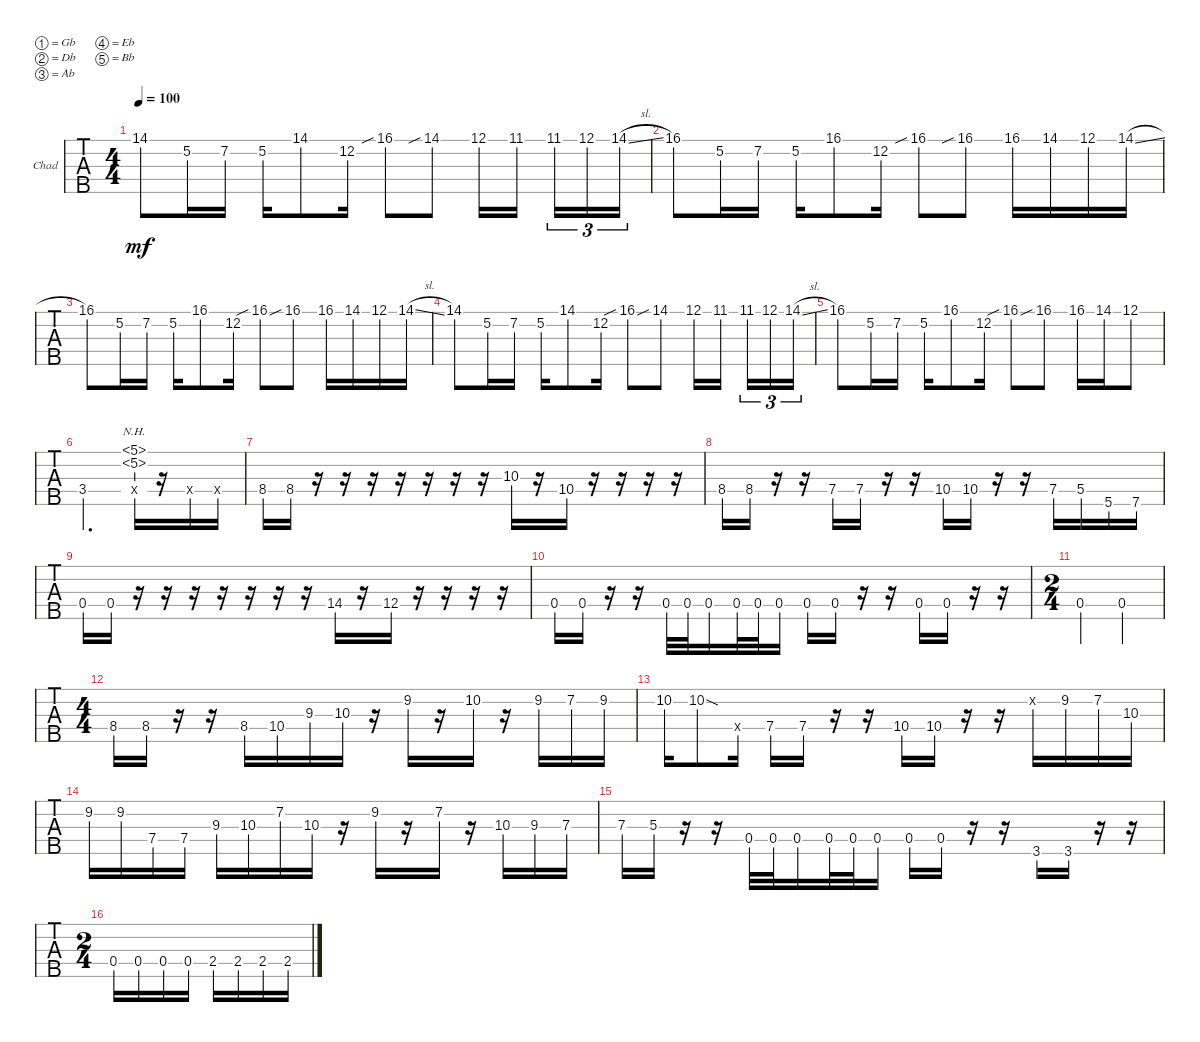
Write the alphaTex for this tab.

\defaultSystemsLayout 4
\bracketExtendMode groupsimilarinstruments
\firstSystemTrackNameOrientation horizontal
\otherSystemsTrackNameOrientation horizontal
\track ("Chad" "Chad") {solo instrument electricbassfinger}
\staff {tabs}
\tuning (Gb2 Db2 Ab1 Eb1 Bb0)
\ts (4 4)
\tempo 100
\clef f4
\scale
0.333333
\ks c
14.1.8{dy mf} 5.2.16 7.2.16 5.2.16 14.1.8 12.2.16 16.1{sib}.8 14.1{sib}.8 12.1.16 11.1.16 11.1.16{tu (3 2)} 12.1.16{tu (3 2)} 14.1{sl}.16{tu (3 2)} |
16.1.8 5.2.16 7.2.16 5.2.16 16.1.8 12.2.16 16.1{sib}.8 16.1{sib}.8 16.1.16 14.1.16 12.1.16 14.1{sl}.16 |
16.1.8 5.2.16 7.2.16 5.2.16 16.1.8 12.2.16 16.1{sib}.8 16.1{sib}.8 16.1.16 14.1.16 12.1.16 14.1{sl}.16 |
14.1.8 5.2.16 7.2.16 5.2.16 14.1.8 12.2.16 16.1{sib}.8 14.1{sib}.8 12.1.16 11.1.16 11.1.16{tu (3 2)} 12.1.16{tu (3 2)} 14.1{sl}.16{tu (3 2)} |
16.1.8 5.2.16 7.2.16 5.2.16 16.1.8 12.2.16 16.1{sib}.8 16.1{sib}.8 16.1.16 14.1.16 12.1.8 |
3.4.2{d} (0.4{x} 5.2{nh} 5.1{nh}).16 r.16 0.4{x}.16 0.4{x}.16 |
8.4.16 8.4.16 r.16 r.16 r.16 r.16 r.16 r.16 r.16 10.3.16 r.16 10.4.16 r.16 r.16 r.16 r.16 |
8.4.16 8.4.16 r.16 r.16 7.4.16 7.4.16 r.16 r.16 10.4.16 10.4.16 r.16 r.16 7.4.16 5.4.16 5.5.16 7.5.16 |
0.4.16 0.4.16 r.16 r.16 r.16 r.16 r.16 r.16 r.16 14.4.16 r.16 12.4.16 r.16 r.16 r.16 r.16 |
0.4.16 0.4.16 r.16 r.16 0.4.32 0.4.32 0.4.16 0.4.32 0.4.32 0.4.16 0.4.16 0.4.16 r.16 r.16 0.4.16 0.4.16 r.16 r.16 |
\ts (2 4)
0.4.4 0.4.4 |
\ts (4 4)
8.4.16 8.4.16 r.16 r.16 8.4.16 10.4.16 9.3.16 10.3.16 r.16 9.2.16 r.16 10.2.16 r.16 9.2.16 7.2.16 9.2.16 |
10.2.16 10.2{sod}.8 0.4{x}.16 7.4.16 7.4.16 r.16 r.16 10.4.16 10.4.16 r.16 r.16 0.2{x}.16 9.2.16 7.2.16 10.3.16 |
9.2.16 9.2.16 7.4.16 7.4.16 9.3.16 10.3.16 7.2.16 10.3.16 r.16 9.2.16 r.16 7.2.16 r.16 10.3.16 9.3.16 7.3.16 |
7.3.16 5.3.16 r.16 r.16 0.4.32 0.4.32 0.4.16 0.4.32 0.4.32 0.4.16 0.4.16 0.4.16 r.16 r.16 3.5.16 3.5.16 r.16 r.16 |
\ts (2 4)
0.4.16 0.4.16 0.4.16 0.4.16 2.4.16 2.4.16 2.4.16 2.4.16
